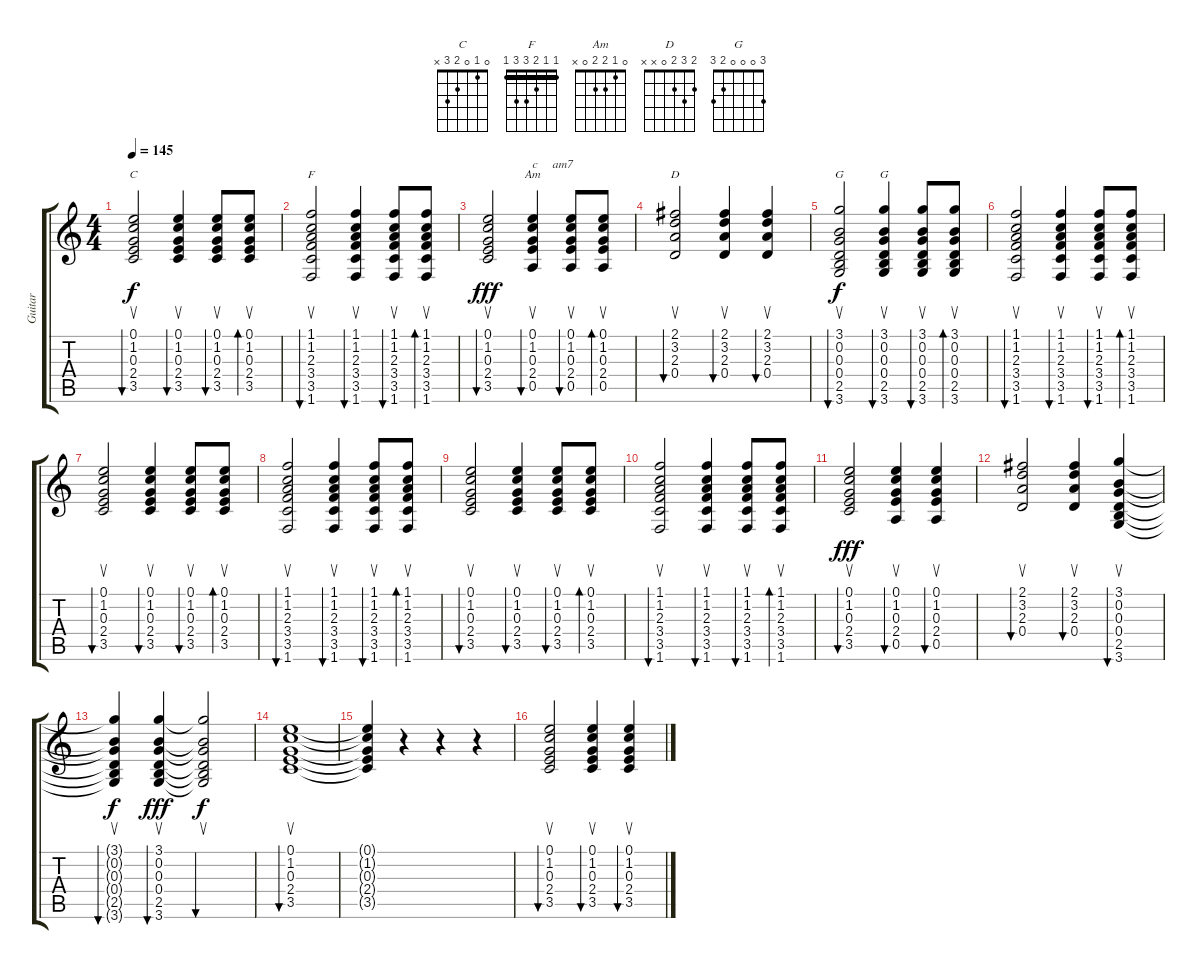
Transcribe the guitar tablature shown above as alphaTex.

\track ("Guitar" "Guitar") {instrument acousticguitarsteel}
\staff {score tabs}
\tuning (E4 B3 G3 D3 A2 E2) {hide}
\chord ("C" 0 1 0 2 3 x)
\chord ("F" 1 1 2 3 3 1) {barre 1}
\chord ("Am" 0 1 2 2 0 x)
\chord ("D" 2 3 2 0 x x)
\chord ("G" x x x x x x)
\chord ("G" 3 0 0 0 2 3)
\ts (4 4)
\tempo 145
\clef g2
\ks c
(0.1 1.2 0.3 2.4 3.5).2{su bu 30 ch "C" dy f} (0.1 1.2 0.3 2.4 3.5).4{su bu 30} (0.1 1.2 0.3 2.4 3.5).8{su bu 30} (0.1 1.2 0.3 2.4 3.5).8{su bd 60} |
(1.1 1.2 2.3 3.4 3.5 1.6).2{su bu 30 ch "F"} (1.1 1.2 2.3 3.4 3.5 1.6).4{su bu 30} (1.1 1.2 2.3 3.4 3.5 1.6).8{su bu 30} (1.1 1.2 2.3 3.4 3.5 1.6).8{su bd 60} |
(0.1 1.2 0.3 2.4 3.5).2{su bu 30 dy fff} (0.1 1.2 0.3 2.4 0.5).4{su bu 30 ch "Am" txt "c     am7"} (0.1 1.2 0.3 2.4 0.5).8{su bu 30} (0.1 1.2 0.3 2.4 0.5).8{su bd 60} |
(2.1 3.2 2.3 0.4).2{su bu 30 ch "D"} (2.1 3.2 2.3 0.4).4{su bu 30} (2.1 3.2 2.3 0.4).4{su bu 30} |
(3.1 0.2 0.3 0.4 2.5 3.6).2{su bu 30 ch "G" dy f} (3.1 0.2 0.3 0.4 2.5 3.6).4{su bu 30 ch "G"} (3.1 0.2 0.3 0.4 2.5 3.6).8{su bu 30} (3.1 0.2 0.3 0.4 2.5 3.6).8{su bd 60} |
(1.1 1.2 2.3 3.4 3.5 1.6).2{su bu 30} (1.1 1.2 2.3 3.4 3.5 1.6).4{su bu 30} (1.1 1.2 2.3 3.4 3.5 1.6).8{su bu 30} (1.1 1.2 2.3 3.4 3.5 1.6).8{su bd 60} |
(0.1 1.2 0.3 2.4 3.5).2{su bu 30} (0.1 1.2 0.3 2.4 3.5).4{su bu 30} (0.1 1.2 0.3 2.4 3.5).8{su bu 30} (0.1 1.2 0.3 2.4 3.5).8{su bd 60} |
(1.1 1.2 2.3 3.4 3.5 1.6).2{su bu 30} (1.1 1.2 2.3 3.4 3.5 1.6).4{su bu 30} (1.1 1.2 2.3 3.4 3.5 1.6).8{su bu 30} (1.1 1.2 2.3 3.4 3.5 1.6).8{su bd 60} |
(0.1 1.2 0.3 2.4 3.5).2{su bu 30} (0.1 1.2 0.3 2.4 3.5).4{su bu 30} (0.1 1.2 0.3 2.4 3.5).8{su bu 30} (0.1 1.2 0.3 2.4 3.5).8{su bd 60} |
(1.1 1.2 2.3 3.4 3.5 1.6).2{su bu 30} (1.1 1.2 2.3 3.4 3.5 1.6).4{su bu 30} (1.1 1.2 2.3 3.4 3.5 1.6).8{su bu 30} (1.1 1.2 2.3 3.4 3.5 1.6).8{su bd 60} |
(0.1 1.2 0.3 2.4 3.5).2{su bu 30 dy fff} (0.1 1.2 0.3 2.4 0.5).4{su bu 30} (0.1 1.2 0.3 2.4 0.5).4{su bu 30} |
(2.1 3.2 2.3 0.4).2{su bu 30} (2.1 3.2 2.3 0.4).4{su bu 30} (3.1 0.2 0.3 0.4 2.5 3.6).4{su bu 30} |
(3.1{t} 0.2{t} 0.3{t} 0.4{t} 2.5{t} 3.6{t}).4{su bu 30 dy f} (3.1 0.2 0.3 0.4 2.5 3.6).4{su bu 30 dy fff} (3.1{t} 0.2{t} 0.3{t} 0.4{t} 2.5{t} 3.6{t}).2{su bu 30 dy f} |
(0.1 1.2 0.3 2.4 3.5).1{su bu 30} |
(0.1{t} 1.2{t} 0.3{t} 2.4{t} 3.5{t}).4 r.4 r.4 r.4 |
(0.1 1.2 0.3 2.4 3.5).2{su bu 30} (0.1 1.2 0.3 2.4 3.5).4{su bu 30} (0.1 1.2 0.3 2.4 3.5).4{su bu 30}
